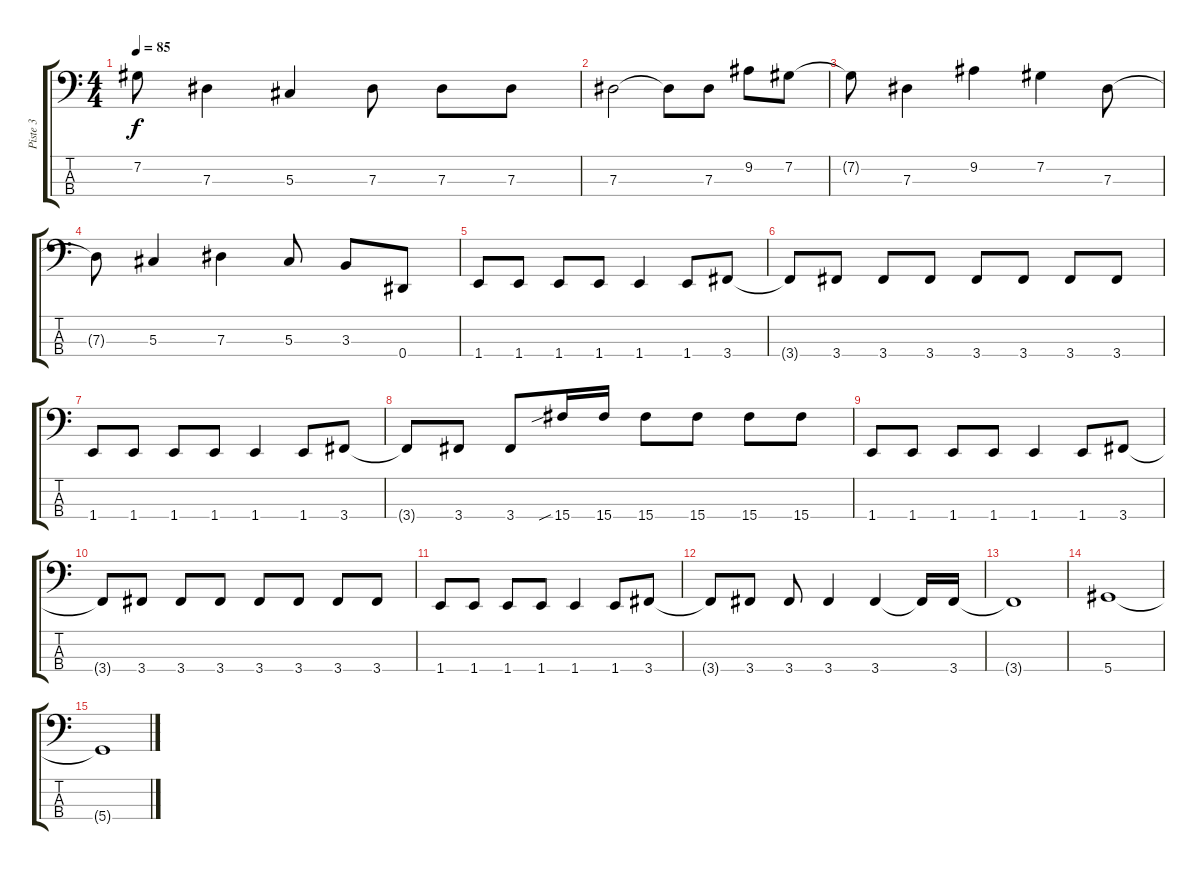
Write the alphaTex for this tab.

\track ("Piste 3" "Piste 3") {instrument electricbasspick}
\staff {score tabs}
\tuning (Gb2 Db2 Ab1 Eb1) {hide}
\ts (4 4)
\tempo 85
\clef f4
\ks c
7.2{t}.8{dy f} 7.3.4 5.3.4 7.3.8 7.3.8 7.3.8 |
7.3.2 7.3{t}.8 7.3.8 9.2.8 7.2.8 |
7.2{t}.8 7.3.4 9.2.4 7.2.4 7.3.8 |
7.3{t}.8 5.3.4 7.3.4 5.3.8 3.3.8 0.4.8 |
1.4.8 1.4.8 1.4.8 1.4.8 1.4.4 1.4.8 3.4.8 |
3.4{t}.8 3.4.8 3.4.8 3.4.8 3.4.8 3.4.8 3.4.8 3.4.8 |
1.4.8 1.4.8 1.4.8 1.4.8 1.4.4 1.4.8 3.4.8 |
3.4{t}.8 3.4.8 3.4.8 15.4{sib}.16 15.4.16 15.4.8 15.4.8 15.4.8 15.4.8 |
1.4.8 1.4.8 1.4.8 1.4.8 1.4.4 1.4.8 3.4.8 |
3.4{t}.8 3.4.8 3.4.8 3.4.8 3.4.8 3.4.8 3.4.8 3.4.8 |
1.4.8 1.4.8 1.4.8 1.4.8 1.4.4 1.4.8 3.4.8 |
3.4{t}.8 3.4.8 3.4.8 3.4.4 3.4.4 3.4{t}.16{volume 0} 3.4.16 |
3.4{t}.1 |
5.4.1{volume 16} |
5.4{t}.1{volume 0}
